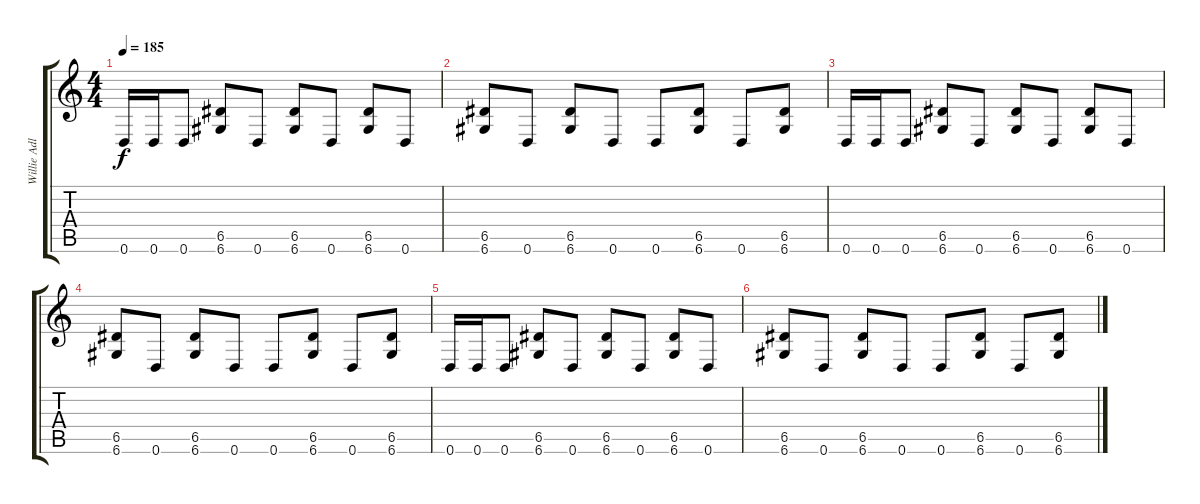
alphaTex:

\track ("Willie Adler" "Willie Adl") {instrument distortionguitar}
\staff {score tabs}
\tuning (E4 B3 G3 D3 A2 D2) {hide}
\ts (4 4)
\tempo 185
\clef g2
\ks c
0.6.16{dy f} 0.6.16 0.6.8 (6.5 6.6).8 0.6.8 (6.5 6.6).8 0.6.8 (6.5 6.6).8 0.6.8 |
(6.5 6.6).8 0.6.8 (6.5 6.6).8 0.6.8 0.6.8 (6.5 6.6).8 0.6.8 (6.5 6.6).8 |
0.6.16 0.6.16 0.6.8 (6.5 6.6).8 0.6.8 (6.5 6.6).8 0.6.8 (6.5 6.6).8 0.6.8 |
(6.5 6.6).8 0.6.8 (6.5 6.6).8 0.6.8 0.6.8 (6.5 6.6).8 0.6.8 (6.5 6.6).8 |
0.6.16 0.6.16 0.6.8 (6.5 6.6).8 0.6.8 (6.5 6.6).8 0.6.8 (6.5 6.6).8 0.6.8 |
(6.5 6.6).8 0.6.8 (6.5 6.6).8 0.6.8 0.6.8 (6.5 6.6).8 0.6.8 (6.5 6.6).8
